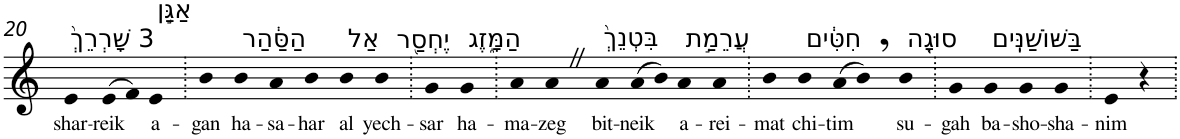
**kern	**text
*part1	*part1
*staff1	*staff1
*I"Piano	*
*I'Pno	*
!!LO:PB:g=z
*clefG2	*
*k[]	*
=20	=20
!LO:TX:a:t=3 שָׁרְרֵךְ֙	!
!	!LO:LY:b
4e	shar-
!	!LO:LY:b
(>8e	-reik
8f)	.
!LO:TX:a:t=אַגַּ֣ן	!
!	!LO:LY:b
4e	a-
=21.	=21.
!	!LO:LY:b
4b	-gan
!LO:TX:a:t=הַסַּ֔הַר	!
!	!LO:LY:b
4b	ha-
!	!LO:LY:b
4a	-sa-
!	!LO:LY:b
4b	-har
!LO:TX:a:t=אַל	!
!	!LO:LY:b
4b	al
!LO:TX:a:t=יֶחְסַ֖ר	!
!	!LO:LY:b
4b	yech-
=22.	=22.
!	!LO:LY:b
4g	-sar
!LO:TX:a:t=הַמָּ֑זֶג	!
!	!LO:LY:b
4g	ha-
=23.	=23.
!	!LO:LY:b
4a	-ma-
!	!LO:LY:b
4aZ	-zeg
!LO:TX:a:t=בִּטְנֵךְ֙	!
!	!LO:LY:b
4a	bit-
!	!LO:LY:b
(>8a	-neik
8b)	.
!LO:TX:a:t=עֲרֵמַ֣ת	!
!	!LO:LY:b
4a	a-
!	!LO:LY:b
4a	-rei-
=24.	=24.
!	!LO:LY:b
4b	-mat
!LO:TX:a:t=חִטִּ֔ים	!
!	!LO:LY:b
4b	chi-
!	!LO:LY:b
(>8a	-tim
8b,)	.
!LO:TX:a:t=סוּגָ֖ה	!
!	!LO:LY:b
4b	su-
=25.	=25.
!	!LO:LY:b
4g	-gah
!LO:TX:a:t=בַּשּׁוֹשַׁנִּֽים	!
!	!LO:LY:b
4g	ba-
!	!LO:LY:b
4g	-sho-
!	!LO:LY:b
4g	-sha-
=26.	=26.
!	!LO:LY:b
4e	-nim
4r	.
=.	=.
*-	*-
